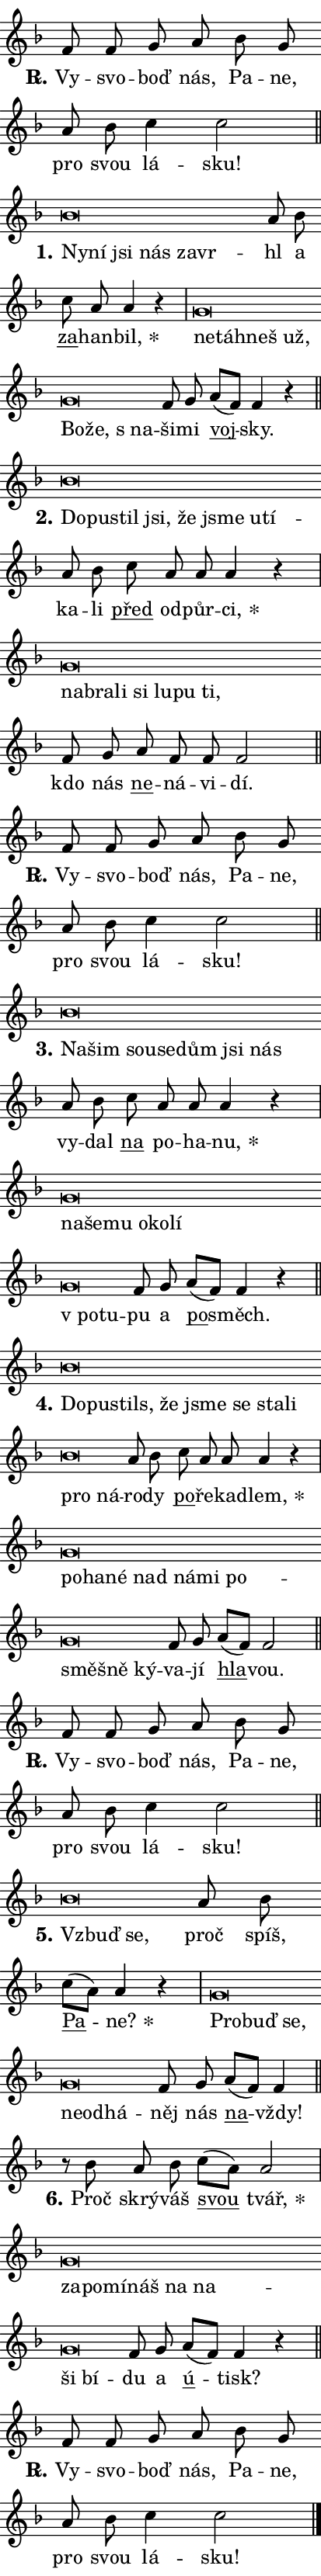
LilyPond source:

\version "2.24.0"
\header { tagline = "" }
\paper {
  indent = 0\cm
  top-margin = 0\cm
  right-margin = 0\cm
  bottom-margin = 0\cm
  left-margin = 0\cm
  paper-width = 7\cm
  page-breaking = #ly:one-page-breaking
  system-system-spacing.basic-distance = #11
  score-system-spacing.basic-distance = #11
  ragged-last = ##f
}


%% Author: Thomas Morley
%% https://lists.gnu.org/archive/html/lilypond-user/2020-05/msg00002.html
#(define (line-position grob)
"Returns position of @var[grob} in current system:
   @code{'start}, if at first time-step
   @code{'end}, if at last time-step
   @code{'middle} otherwise
"
  (let* ((col (ly:item-get-column grob))
         (ln (ly:grob-object col 'left-neighbor))
         (rn (ly:grob-object col 'right-neighbor))
         (col-to-check-left (if (ly:grob? ln) ln col))
         (col-to-check-right (if (ly:grob? rn) rn col))
         (break-dir-left
           (and
             (ly:grob-property col-to-check-left 'non-musical #f)
             (ly:item-break-dir col-to-check-left)))
         (break-dir-right
           (and
             (ly:grob-property col-to-check-right 'non-musical #f)
             (ly:item-break-dir col-to-check-right))))
        (cond ((eqv? 1 break-dir-left) 'start)
              ((eqv? -1 break-dir-right) 'end)
              (else 'middle))))

#(define (tranparent-at-line-position vctor)
  (lambda (grob)
  "Relying on @code{line-position} select the relevant enry from @var{vctor}.
Used to determine transparency,"
    (case (line-position grob)
      ((end) (not (vector-ref vctor 0)))
      ((middle) (not (vector-ref vctor 1)))
      ((start) (not (vector-ref vctor 2))))))

noteHeadBreakVisibility =
#(define-music-function (break-visibility)(vector?)
"Makes @code{NoteHead}s transparent relying on @var{break-visibility}"
#{
  \override NoteHead.transparent =
    #(tranparent-at-line-position break-visibility)
#})

#(define delete-ledgers-for-transparent-note-heads
  (lambda (grob)
    "Reads whether a @code{NoteHead} is transparent.
If so this @code{NoteHead} is removed from @code{'note-heads} from
@var{grob}, which is supposed to be @code{LedgerLineSpanner}.
As a result ledgers are not printed for this @code{NoteHead}"
    (let* ((nhds-array (ly:grob-object grob 'note-heads))
           (nhds-list
             (if (ly:grob-array? nhds-array)
                 (ly:grob-array->list nhds-array)
                 '()))
           ;; Relies on the transparent-property being done before
           ;; Staff.LedgerLineSpanner.after-line-breaking is executed.
           ;; This is fragile ...
           (to-keep
             (remove
               (lambda (nhd)
                 (ly:grob-property nhd 'transparent #f))
               nhds-list)))
      ;; TODO find a better method to iterate over grob-arrays, similiar
      ;; to filter/remove etc for lists
      ;; For now rebuilt from scratch
      (set! (ly:grob-object grob 'note-heads)  '())
      (for-each
        (lambda (nhd)
          (ly:pointer-group-interface::add-grob grob 'note-heads nhd))
        to-keep))))

hideNotes = {
  \noteHeadBreakVisibility #begin-of-line-visible
}
unHideNotes = {
  \noteHeadBreakVisibility #all-visible
}

% work-around for resetting accidentals
% https://lilypond.org/doc/v2.23/Documentation/notation/displaying-rhythms#unmetered-music
cadenzaMeasure = {
  \cadenzaOff
  \partial 1024 s1024
  \cadenzaOn
}

#(define-markup-command (accent layout props text) (markup?)
  "Underline accented syllable"
  (interpret-markup layout props
    #{\markup \override #'(offset . 4.3) \underline { #text }#}))

responsum = \markup \concat {
  "R" \hspace #-1.05 \path #0.1 #'((moveto 0 0.07) (lineto 0.9 0.8)) \hspace #0.05 "."
}

\layout {
    \context {
        \Staff
        \remove "Time_signature_engraver"
        \override LedgerLineSpanner.after-line-breaking = #delete-ledgers-for-transparent-note-heads
    }
    \context {
        \Voice {
            \override NoteHead.output-attributes = #'((class . "notehead"))
            \override Hairpin.height = #0.55
        }
    }
    \context {
        \Lyrics {
            \override StanzaNumber.output-attributes = #'((class . "stanzanumber"))
            \override LyricSpace.minimum-distance = #0.9
            \override LyricText.font-name = #"TeX Gyre Schola"
            \override LyricText.font-size = 1
            \override StanzaNumber.font-name = #"TeX Gyre Schola Bold"
            \override StanzaNumber.font-size = 1
        }
    }
}

% magnetic-lyrics.ily
%
%   written by
%     Jean Abou Samra <jean@abou-samra.fr>
%     Werner Lemberg <wl@gnu.org>
%
%   adapted by
%     Jiri Hon <jiri.hon@gmail.com>
%
% Version 2022-Apr-15

% https://www.mail-archive.com/lilypond-user@gnu.org/msg149350.html

#(define (Left_hyphen_pointer_engraver context)
   "Collect syllable-hyphen-syllable occurrences in lyrics and store
them in properties.  This engraver only looks to the left.  For
example, if the lyrics input is @code{foo -- bar}, it does the
following.

@itemize @bullet
@item
Set the @code{text} property of the @code{LyricHyphen} grob between
@q{foo} and @q{bar} to @code{foo}.

@item
Set the @code{left-hyphen} property of the @code{LyricText} grob with
text @q{foo} to the @code{LyricHyphen} grob between @q{foo} and
@q{bar}.
@end itemize

Use this auxiliary engraver in combination with the
@code{lyric-@/text::@/apply-@/magnetic-@/offset!} hook."
   (let ((hyphen #f)
         (text #f))
     (make-engraver
      (acknowledgers
       ((lyric-syllable-interface engraver grob source-engraver)
        (set! text grob)))
      (end-acknowledgers
       ((lyric-hyphen-interface engraver grob source-engraver)
        ;(when (not (grob::has-interface grob 'lyric-space-interface))
          (set! hyphen grob)));)
      ((stop-translation-timestep engraver)
       (when (and text hyphen)
         (ly:grob-set-object! text 'left-hyphen hyphen))
       (set! text #f)
       (set! hyphen #f)))))

#(define (lyric-text::apply-magnetic-offset! grob)
   "If the space between two syllables is less than the value in
property @code{LyricText@/.details@/.squash-threshold}, move the right
syllable to the left so that it gets concatenated with the left
syllable.

Use this function as a hook for
@code{LyricText@/.after-@/line-@/breaking} if the
@code{Left_@/hyphen_@/pointer_@/engraver} is active."
   (let ((hyphen (ly:grob-object grob 'left-hyphen #f)))
     (when hyphen
       (let ((left-text (ly:spanner-bound hyphen LEFT)))
         (when (grob::has-interface left-text 'lyric-syllable-interface)
           (let* ((common (ly:grob-common-refpoint grob left-text X))
                  (this-x-ext (ly:grob-extent grob common X))
                  (left-x-ext
                   (begin
                     ;; Trigger magnetism for left-text.
                     (ly:grob-property left-text 'after-line-breaking)
                     (ly:grob-extent left-text common X)))
                  ;; `delta` is the gap width between two syllables.
                  (delta (- (interval-start this-x-ext)
                            (interval-end left-x-ext)))
                  (details (ly:grob-property grob 'details))
                  (threshold (assoc-get 'squash-threshold details 0.2)))
             (when (< delta threshold)
               (let* (;; We have to manipulate the input text so that
                      ;; ligatures crossing syllable boundaries are not
                      ;; disabled.  For languages based on the Latin
                      ;; script this is essentially a beautification.
                      ;; However, for non-Western scripts it can be a
                      ;; necessity.
                      (lt (ly:grob-property left-text 'text))
                      (rt (ly:grob-property grob 'text))
                      (is-space (grob::has-interface hyphen 'lyric-space-interface))
                      (space (if is-space " " ""))
                      (space-markup (grob-interpret-markup grob " "))
                      (space-size (interval-length (ly:stencil-extent space-markup X)))
                      (extra-delta (if is-space space-size 0))
                      ;; Append new syllable.
                      (ltrt-space (if (and (string? lt) (string? rt))
                                (string-append lt space rt)
                                (make-concat-markup (list lt space rt))))
                      ;; Right-align `ltrt` to the right side.
                      (ltrt-space-markup (grob-interpret-markup
                               grob
                               (make-translate-markup
                                (cons (interval-length this-x-ext) 0)
                                (make-right-align-markup ltrt-space)))))
                 (begin
                   ;; Don't print `left-text`.
                   (ly:grob-set-property! left-text 'stencil #f)
                   ;; Set text and stencil (which holds all collected
                   ;; syllables so far) and shift it to the left.
                   (ly:grob-set-property! grob 'text ltrt-space)
                   (ly:grob-set-property! grob 'stencil ltrt-space-markup)
                   (ly:grob-translate-axis! grob (- (- delta extra-delta)) X))))))))))


#(define (lyric-hyphen::displace-bounds-first grob)
   ;; Make very sure this callback isn't triggered too early.
   (let ((left (ly:spanner-bound grob LEFT))
         (right (ly:spanner-bound grob RIGHT)))
     (ly:grob-property left 'after-line-breaking)
     (ly:grob-property right 'after-line-breaking)
     (ly:lyric-hyphen::print grob)))

squashThreshold = #0.4

\layout {
  \context {
    \Lyrics
    \consists #Left_hyphen_pointer_engraver
    \override LyricText.after-line-breaking =
      #lyric-text::apply-magnetic-offset!
    \override LyricHyphen.stencil = #lyric-hyphen::displace-bounds-first
    \override LyricText.details.squash-threshold = \squashThreshold
    \override LyricHyphen.minimum-distance = 0
    \override LyricHyphen.minimum-length = \squashThreshold
  }
}

squash = \override LyricText.details.squash-threshold = 9999
unSquash = \override LyricText.details.squash-threshold = \squashThreshold

left = \override LyricText.self-alignment-X = #LEFT
unLeft = \revert LyricText.self-alignment-X

starOffset = #(lambda (grob) 
                (let ((x_offset (ly:self-alignment-interface::aligned-on-x-parent grob)))
                  (if (= x_offset 0) 0 (+ x_offset 1.2))))

star = #(define-music-function (syllable)(string?)
"Append star separator at the end of a syllable"
#{
  \once \override LyricText.X-offset = #starOffset
  \lyricmode { \markup {
    #syllable
    \override #'((font-name . "TeX Gyre Schola Bold")) \hspace #0.2 \lower #0.65 \larger "*"
  } }
#})

starAccent = #(define-music-function (syllable)(string?)
"Append star separator at the end of a syllable and make accent"
#{
  \once \override LyricText.X-offset = #starOffset
  \lyricmode { \markup {
    \accent #syllable
    \override #'((font-name . "TeX Gyre Schola Bold")) \hspace #0.2 \lower #0.65 \larger "*"
  } }
#})

breath = #(define-music-function (syllable)(string?)
"Append breathing indicator at the end of a syllable"
#{
  \lyricmode { \markup { #syllable "+" } }
#})

optionalBreath = #(define-music-function (syllable)(string?)
"Append optional breathing indicator at the end of a syllable"
#{
  \lyricmode { \markup { #syllable "(+)" } }
#})


\score {
    <<
        \new Voice = "melody" { \cadenzaOn \key f \major \relative { f'8 f g a bes g \bar "" a bes c4 c2 \cadenzaMeasure \bar "||" \break } }
        \new Lyrics \lyricsto "melody" { \lyricmode { \set stanza = \responsum
Vy -- svo -- boď nás, Pa -- ne, pro svou lá -- sku! } }
    >>
    \layout {}
}

\score {
    <<
        \new Voice = "melody" { \cadenzaOn \key f \major \relative { bes'\breve*1/16 \hideNotes \breve*1/16 \bar "" \breve*1/16 \bar "" \breve*1/16 \bar "" \breve*1/16 \breve*1/16 \bar "" \unHideNotes a8 bes \bar "" c a a4 r \cadenzaMeasure \bar "|" g\breve*1/16 \hideNotes \breve*1/16 \bar "" \breve*1/16 \bar "" \breve*1/16 \bar "" \breve*1/16 \bar "" \breve*1/16 \breve*1/16 \bar "" \unHideNotes f8 g \bar "" a[( f)] f4 r \cadenzaMeasure \bar "||" \break } }
        \new Lyrics \lyricsto "melody" { \lyricmode { \set stanza = "1."
\left Ny -- \squash ní jsi nás za -- vr -- \unLeft \unSquash hl a \markup \accent za -- han -- \star bil, \left ne -- \squash táh -- neš už, Bo -- že, "s na" -- \unLeft \unSquash ši -- mi \markup \accent voj -- sky. } }
    >>
    \layout {}
}

\score {
    <<
        \new Voice = "melody" { \cadenzaOn \key f \major \relative { bes'\breve*1/16 \hideNotes \breve*1/16 \bar "" \breve*1/16 \bar "" \breve*1/16 \bar "" \breve*1/16 \bar "" \breve*1/16 \bar "" \breve*1/16 \breve*1/16 \bar "" \unHideNotes a8 bes \bar "" c a a a4 r \cadenzaMeasure \bar "|" g\breve*1/16 \hideNotes \breve*1/16 \bar "" \breve*1/16 \bar "" \breve*1/16 \bar "" \breve*1/16 \bar "" \breve*1/16 \breve*1/16 \bar "" \unHideNotes f8 g \bar "" a f f f2 \cadenzaMeasure \bar "||" \break } }
        \new Lyrics \lyricsto "melody" { \lyricmode { \set stanza = "2."
\left Do -- \squash pu -- stil jsi, že jsme u -- tí -- \unLeft \unSquash ka -- li \markup \accent před od -- půr -- \star ci, \left nab -- \squash ra -- li si lu -- pu ti, \unLeft \unSquash kdo nás \markup \accent ne -- ná -- vi -- dí. } }
    >>
    \layout {}
}

\score {
    <<
        \new Voice = "melody" { \cadenzaOn \key f \major \relative { f'8 f g a bes g \bar "" a bes c4 c2 \cadenzaMeasure \bar "||" \break } }
        \new Lyrics \lyricsto "melody" { \lyricmode { \set stanza = \responsum
Vy -- svo -- boď nás, Pa -- ne, pro svou lá -- sku! } }
    >>
    \layout {}
}

\score {
    <<
        \new Voice = "melody" { \cadenzaOn \key f \major \relative { bes'\breve*1/16 \hideNotes \breve*1/16 \bar "" \breve*1/16 \bar "" \breve*1/16 \bar "" \breve*1/16 \bar "" \breve*1/16 \breve*1/16 \bar "" \unHideNotes a8 bes \bar "" c a a a4 r \cadenzaMeasure \bar "|" g\breve*1/16 \hideNotes \breve*1/16 \bar "" \breve*1/16 \bar "" \breve*1/16 \bar "" \breve*1/16 \bar "" \breve*1/16 \bar "" \breve*1/16 \breve*1/16 \bar "" \unHideNotes f8 g \bar "" a[( f)] f4 r \cadenzaMeasure \bar "||" \break } }
        \new Lyrics \lyricsto "melody" { \lyricmode { \set stanza = "3."
\left Na -- \squash šim sou -- se -- dům jsi nás \unLeft \unSquash vy -- dal \markup \accent na po -- ha -- \star nu, \left na -- \squash še -- mu o -- ko -- lí "v po" -- tu -- \unLeft \unSquash pu a \markup \accent po -- směch. } }
    >>
    \layout {}
}

\score {
    <<
        \new Voice = "melody" { \cadenzaOn \key f \major \relative { bes'\breve*1/16 \hideNotes \breve*1/16 \bar "" \breve*1/16 \bar "" \breve*1/16 \bar "" \breve*1/16 \bar "" \breve*1/16 \bar "" \breve*1/16 \bar "" \breve*1/16 \bar "" \breve*1/16 \breve*1/16 \bar "" \unHideNotes a8 bes \bar "" c a a a4 r \cadenzaMeasure \bar "|" g\breve*1/16 \hideNotes \breve*1/16 \bar "" \breve*1/16 \bar "" \breve*1/16 \bar "" \breve*1/16 \bar "" \breve*1/16 \bar "" \breve*1/16 \bar "" \breve*1/16 \bar "" \breve*1/16 \breve*1/16 \bar "" \unHideNotes f8 g \bar "" a[( f)] f2 \cadenzaMeasure \bar "||" \break } }
        \new Lyrics \lyricsto "melody" { \lyricmode { \set stanza = "4."
\left Do -- \squash pu -- stils, že jsme se sta -- li pro ná -- \unLeft \unSquash ro -- dy \markup \accent po -- ře -- ka -- \star dlem, \left po -- \squash ha -- né nad ná -- mi po -- smě -- šně ký -- \unLeft \unSquash va -- jí \markup \accent hla -- vou. } }
    >>
    \layout {}
}

\score {
    <<
        \new Voice = "melody" { \cadenzaOn \key f \major \relative { f'8 f g a bes g \bar "" a bes c4 c2 \cadenzaMeasure \bar "||" \break } }
        \new Lyrics \lyricsto "melody" { \lyricmode { \set stanza = \responsum
Vy -- svo -- boď nás, Pa -- ne, pro svou lá -- sku! } }
    >>
    \layout {}
}

\score {
    <<
        \new Voice = "melody" { \cadenzaOn \key f \major \relative { bes'\breve*1/16 \hideNotes \breve*1/16 \bar "" \unHideNotes a8 bes \bar "" c[( a)] a4 r \cadenzaMeasure \bar "|" g\breve*1/16 \hideNotes \breve*1/16 \bar "" \breve*1/16 \bar "" \breve*1/16 \bar "" \breve*1/16 \breve*1/16 \bar "" \unHideNotes f8 g \bar "" a[( f)] f4 \cadenzaMeasure \bar "||" \break } }
        \new Lyrics \lyricsto "melody" { \lyricmode { \set stanza = "5."
\left Vzbuď \squash se, \unLeft \unSquash proč spíš, \markup \accent Pa -- \star ne? \left Pro -- \squash buď se, ne -- od -- há -- \unLeft \unSquash něj nás \markup \accent na -- vždy! } }
    >>
    \layout {}
}

\score {
    <<
        \new Voice = "melody" { \cadenzaOn \key f \major \relative { r8 bes'8 a8 bes \bar "" c[( a)] a2 \cadenzaMeasure \bar "|" g\breve*1/16 \hideNotes \breve*1/16 \bar "" \breve*1/16 \bar "" \breve*1/16 \bar "" \breve*1/16 \bar "" \breve*1/16 \bar "" \breve*1/16 \breve*1/16 \bar "" \unHideNotes f8 g \bar "" a[( f)] f4 r \cadenzaMeasure \bar "||" \break } }
        \new Lyrics \lyricsto "melody" { \lyricmode { \set stanza = "6."
Proč skrý -- váš \markup \accent svou \star tvář, \left za -- \squash po -- mí -- náš na na -- ši bí -- \unLeft \unSquash du a \markup \accent ú -- tisk? } }
    >>
    \layout {}
}

\score {
    <<
        \new Voice = "melody" { \cadenzaOn \key f \major \relative { f'8 f g a bes g \bar "" a bes c4 c2 \cadenzaMeasure \bar "||" \break } \bar "|." }
        \new Lyrics \lyricsto "melody" { \lyricmode { \set stanza = \responsum
Vy -- svo -- boď nás, Pa -- ne, pro svou lá -- sku! } }
    >>
    \layout {}
}
